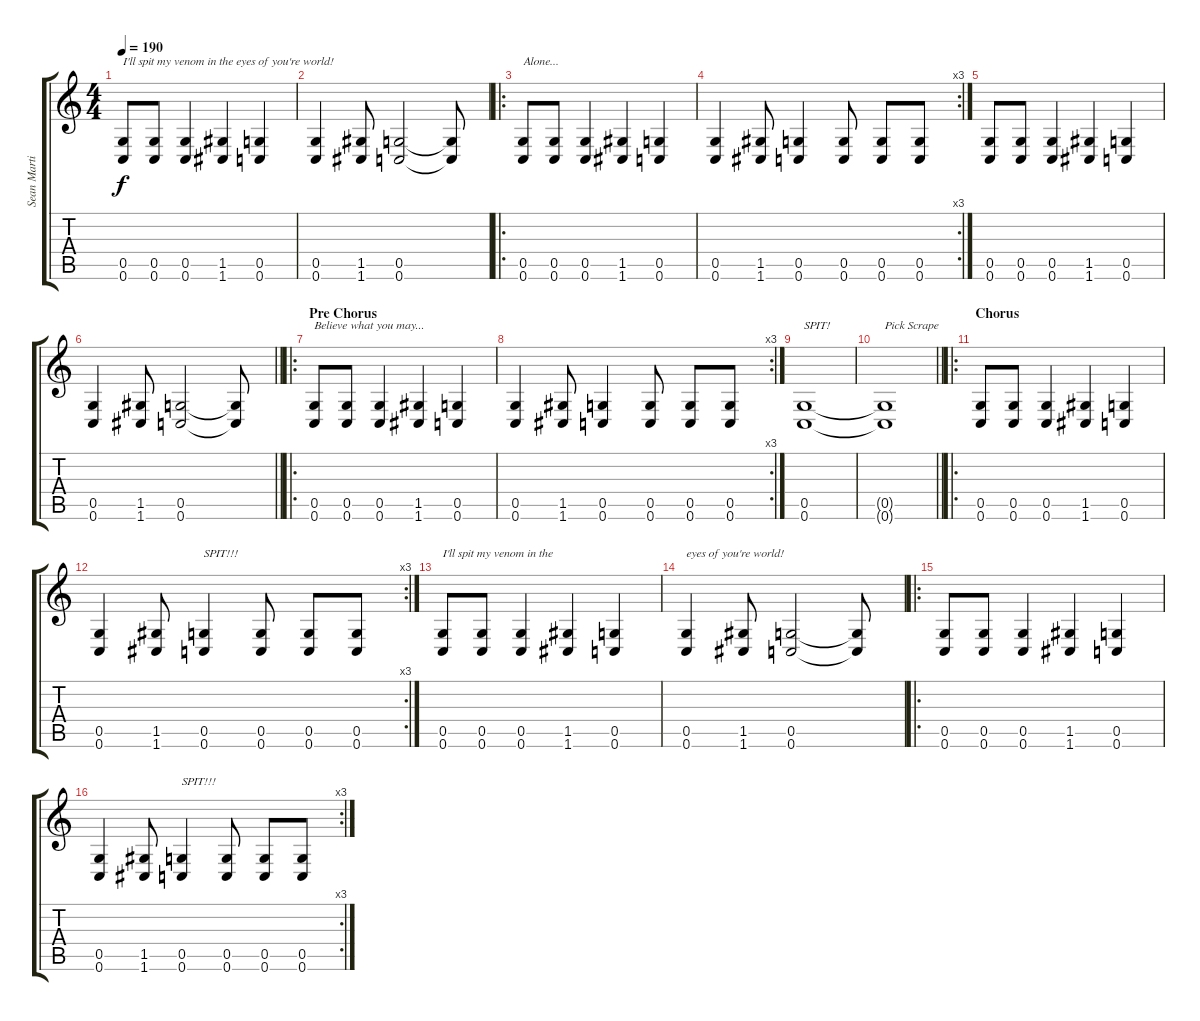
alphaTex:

\track ("Sean Martin" "Sean Marti") {instrument distortionguitar}
\staff {score tabs}
\tuning (D4 A3 F3 C3 G2 C2) {hide}
\ts (4 4)
\tempo 190
\clef g2
\ks c
(0.5 0.6).8{txt "I'll spit my venom in the eyes of you're world!" dy f} (0.5 0.6).8 (0.5 0.6).4 (1.5 1.6).4 (0.5 0.6).4 |
(0.5 0.6).4 (1.5 1.6).8 (0.5 0.6).2 (0.5{t} 0.6{t}).8 |
\ro
(0.5 0.6).8{txt "Alone..."} (0.5 0.6).8 (0.5 0.6).4 (1.5 1.6).4 (0.5 0.6).4 |
\rc 3
(0.5 0.6).4 (1.5 1.6).8 (0.5 0.6).4 (0.5 0.6).8 (0.5 0.6).8 (0.5 0.6).8 |
(0.5 0.6).8 (0.5 0.6).8 (0.5 0.6).4 (1.5 1.6).4 (0.5 0.6).4 |
\barLineRight lightlight
(0.5 0.6).4 (1.5 1.6).8 (0.5 0.6).2 (0.5{t} 0.6{t}).8 |
\ro
\section ("" "Pre Chorus")
(0.5 0.6).8{txt "Believe what you may..."} (0.5 0.6).8 (0.5 0.6).4 (1.5 1.6).4 (0.5 0.6).4 |
\rc 3
(0.5 0.6).4 (1.5 1.6).8 (0.5 0.6).4 (0.5 0.6).8 (0.5 0.6).8 (0.5 0.6).8 |
(0.5 0.6).1{txt "SPIT!"} |
\barLineRight lightlight
(0.5{t} 0.6{t}).1{txt "Pick Scrape"} |
\ro
\section ("" "Chorus")
(0.5 0.6).8 (0.5 0.6).8 (0.5 0.6).4 (1.5 1.6).4 (0.5 0.6).4 |
\rc 3
(0.5 0.6).4 (1.5 1.6).8 (0.5 0.6).4{txt "SPIT!!!"} (0.5 0.6).8 (0.5 0.6).8 (0.5 0.6).8 |
(0.5 0.6).8{txt "I'll spit my venom in the "} (0.5 0.6).8 (0.5 0.6).4 (1.5 1.6).4 (0.5 0.6).4 |
(0.5 0.6).4{txt "eyes of you're world!"} (1.5 1.6).8 (0.5 0.6).2 (0.5{t} 0.6{t}).8 |
\ro
(0.5 0.6).8 (0.5 0.6).8 (0.5 0.6).4 (1.5 1.6).4 (0.5 0.6).4 |
\rc 3
(0.5 0.6).4 (1.5 1.6).8 (0.5 0.6).4{txt "SPIT!!!"} (0.5 0.6).8 (0.5 0.6).8 (0.5 0.6).8
